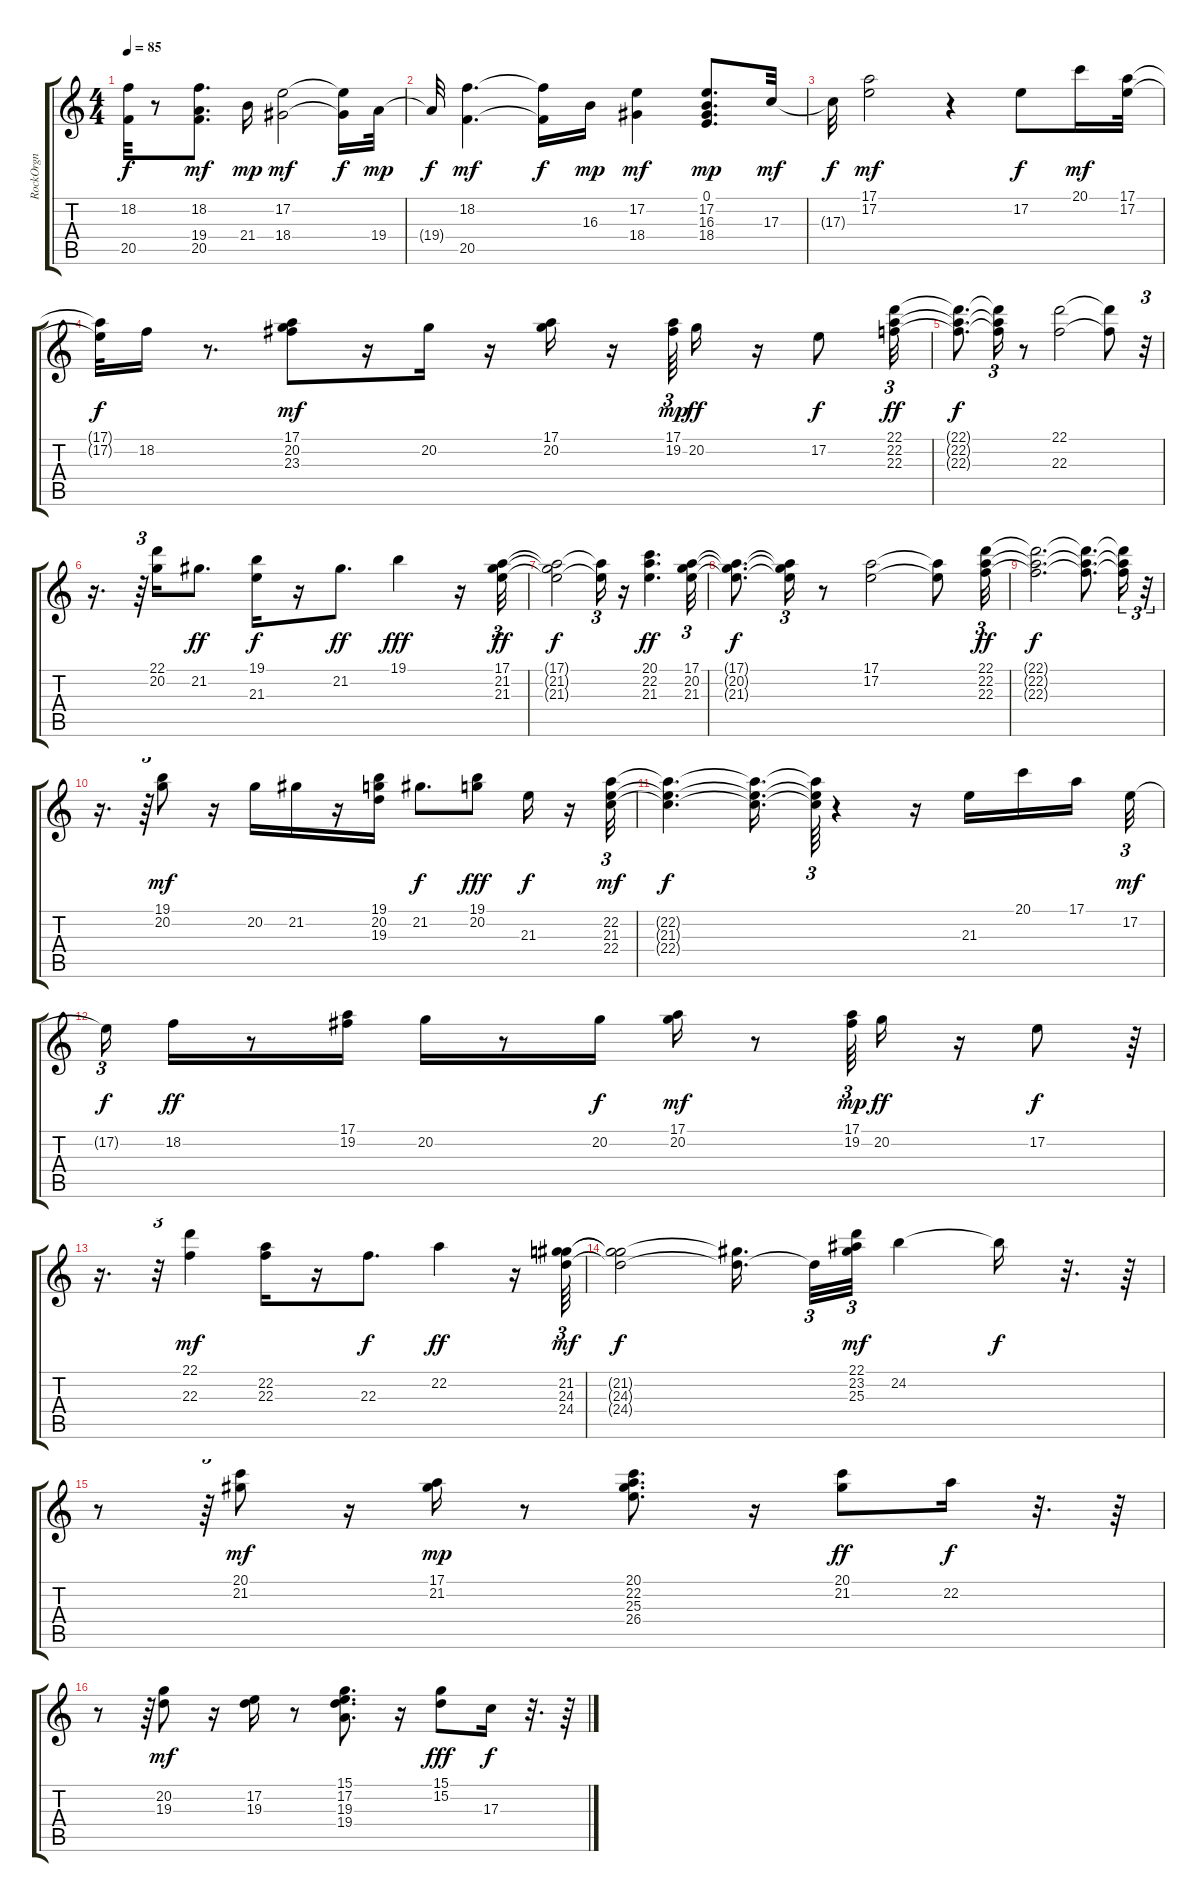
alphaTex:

\track ("RockOrgn" "RockOrgn") {instrument rockorgan}
\staff {score tabs}
\tuning (E4 B3 G3 D3 A2 E2) {hide}
\ts (4 4)
\tempo 85
\clef g2
\ks c
(18.2{t} 20.5{t}).32{dy f} r.8 (18.2 19.4 20.5).8{d dy mf} 21.4.16{dy mp} (17.2 18.4).2{dy mf} (17.2{t} 18.4{t}).16{dy f} 19.4.32{dy mp} |
19.4{t}.32{dy f} (18.2 20.5).4{d dy mf} (18.2{t} 20.5{t}).16{dy f} 16.3.16{dy mp} (17.2 18.4).4{dy mf} (0.1 17.2 16.3 18.4).8{d dy mp} 17.3.32{dy mf} |
17.3{t}.32{dy f} (17.1 17.2).2{dy mf} r.4 17.2.8{dy f} 20.1.16{dy mf} (17.1 17.2).32 |
(17.1{t} 17.2{t}).32{dy f} 18.2.16 r.8{d} (17.1 20.2 23.3).8{dy mf} r.16 20.2.16 r.16 (17.1 20.2).16 r.16 (17.1 19.2).64{tu (3 2) dy mp} 20.2.16{dy ff} r.16 17.2.8{dy f} (22.1 22.2 22.3).32{tu (3 2) dy ff} |
(22.1{t} 22.2{t} 22.3{t}).8{d dy f} (22.1{t} 22.2{t} 22.3{t}).16{tu (3 2)} r.8 (22.1 22.3).2 (22.1{t} 22.3{t}).8 r.32{tu (3 2)} |
r.16{d} r.64{tu (3 2)} (22.1 20.2).16 21.2.8{d dy ff} (19.1 21.3).16{dy f} r.16 21.2.8{d dy ff} 19.1.4{dy fff} r.16 (17.1 21.2 21.3).32{tu (3 2) dy ff} |
(17.1{t} 21.2{t} 21.3{t}).2{dy f} (17.1{t} 21.3{t}).16{tu (3 2)} r.16 (20.1 22.2 21.3).4{d dy ff} (17.1 20.2 21.3).32{tu (3 2)} |
(17.1{t} 20.2{t} 21.3{t}).8{d dy f} (17.1{t} 20.2{t} 21.3{t}).16{tu (3 2)} r.8 (17.1 17.2).2 (17.1{t} 17.2{t}).8 (22.1 22.2 22.3).32{tu (3 2) dy ff} |
(22.1{t} 22.2{t} 22.3{t}).2{d dy f} (22.1{t} 22.2{t} 22.3{t}).8{d} (22.1{t} 22.2{t} 22.3{t}).16{tu (3 2)} r.32{tu (3 2)} |
r.16{d} r.64{tu (3 2)} (19.1 20.2).8{dy mf} r.16 20.2.16 21.2.16 r.16 (19.1 20.2 19.3).16 21.2.8{d dy f} (19.1 20.2).8{dy fff} 21.3.16{dy f} r.16 (22.2 21.3 22.4).32{tu (3 2) dy mf} |
(22.2{t} 21.3{t} 22.4{t}).4{d dy f} (22.2{t} 21.3{t} 22.4{t}).16{d} (22.2{t} 21.3{t} 22.4{t}).64{tu (3 2)} r.4 r.16 21.3.16 20.1.16 17.1.16 17.2.32{tu (3 2) dy mf} |
17.2{t}.16{tu (3 2) dy f} 18.2.16{dy ff} r.8 (17.1 19.2).16 20.2.16 r.8 20.2.16{dy f} (17.1 20.2).16{dy mf} r.8 (17.1 19.2).64{tu (3 2) dy mp} 20.2.16{dy ff} r.16 17.2.8{dy f} r.64{tu (3 2)} |
r.16{d} r.32{tu (3 2)} (22.1 22.3).4{dy mf} (22.2 22.3).16 r.16 22.3.8{d dy f} 22.2.4{dy ff} r.16 (21.2 24.3 24.4).64{tu (3 2) dy mf} |
(21.2{t} 24.3{t} 24.4{t}).2{dy f} (21.2{t} 24.4{t}).16{d} 24.4{t}.32{tu (3 2)} (22.1 23.2 25.3).32{tu (3 2) dy mf} 24.2.4 24.2{t}.16{dy f} r.32{d} r.64 |
r.8 r.64{tu (3 2)} (20.1 21.2).8{dy mf} r.16 (17.1 21.2).16{dy mp} r.8 (20.1 22.2 25.3 26.4).8{d} r.16 (20.1 21.2).8{dy ff} 22.2.16{dy f} r.32{d} r.64 |
r.8 r.64{tu (3 2)} (20.2 19.3).8{dy mf} r.16 (17.2 19.3).16 r.8 (15.1 17.2 19.3 19.4).8{d} r.16 (15.1 15.2).8{dy fff} 17.3.16{dy f} r.32{d} r.64
